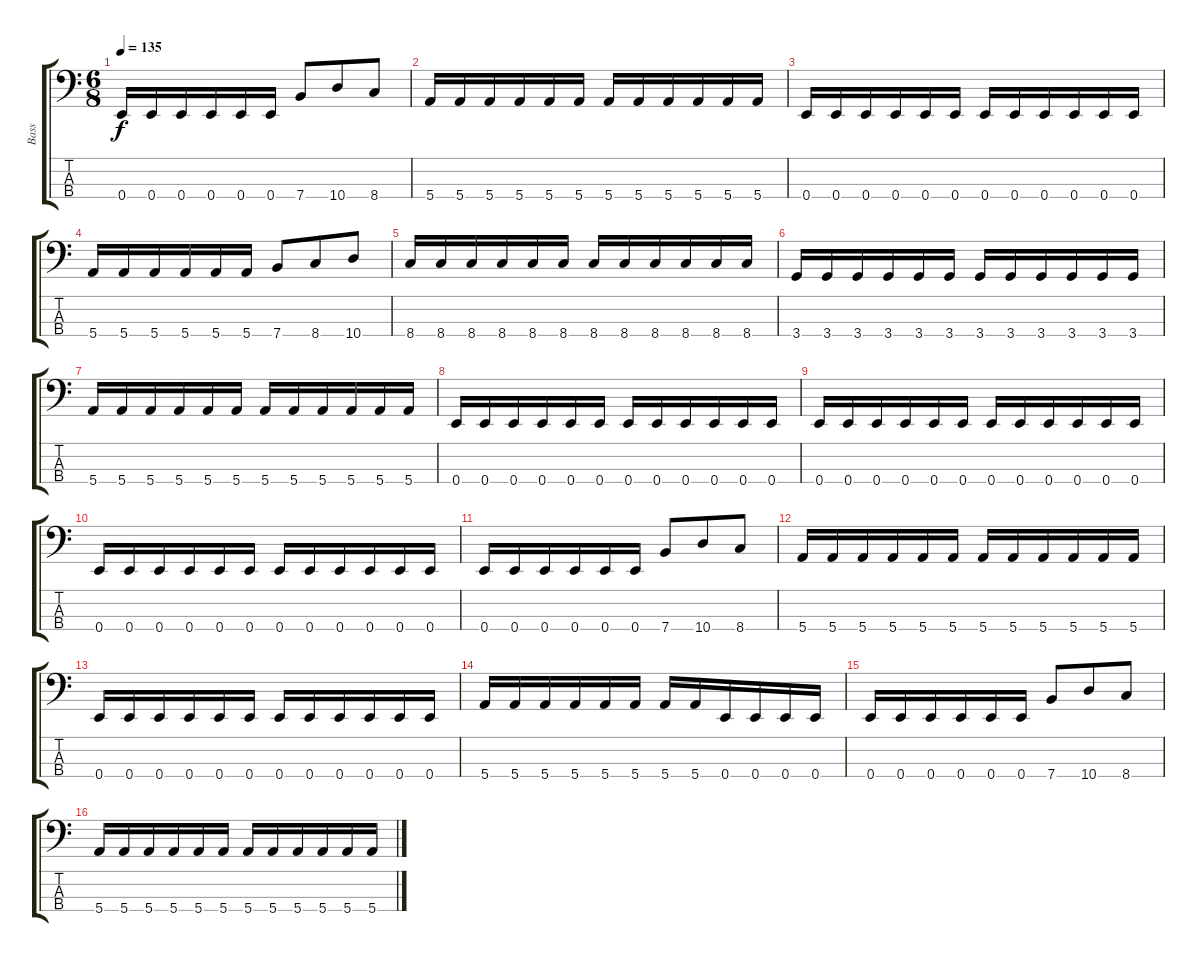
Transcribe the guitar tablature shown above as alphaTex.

\track ("Bass" "Bass") {instrument electricbassfinger}
\staff {score tabs}
\tuning (G2 D2 A1 E1) {hide}
\ts (6 8)
\tempo 135
\clef f4
\ks c
0.4.16{dy f} 0.4.16 0.4.16 0.4.16 0.4.16 0.4.16 7.4.8 10.4.8 8.4.8 |
5.4.16 5.4.16 5.4.16 5.4.16 5.4.16 5.4.16 5.4.16 5.4.16 5.4.16 5.4.16 5.4.16 5.4.16 |
0.4.16 0.4.16 0.4.16 0.4.16 0.4.16 0.4.16 0.4.16 0.4.16 0.4.16 0.4.16 0.4.16 0.4.16 |
5.4.16 5.4.16 5.4.16 5.4.16 5.4.16 5.4.16 7.4.8 8.4.8 10.4.8 |
8.4.16 8.4.16 8.4.16 8.4.16 8.4.16 8.4.16 8.4.16 8.4.16 8.4.16 8.4.16 8.4.16 8.4.16 |
3.4.16 3.4.16 3.4.16 3.4.16 3.4.16 3.4.16 3.4.16 3.4.16 3.4.16 3.4.16 3.4.16 3.4.16 |
5.4.16 5.4.16 5.4.16 5.4.16 5.4.16 5.4.16 5.4.16 5.4.16 5.4.16 5.4.16 5.4.16 5.4.16 |
0.4.16 0.4.16 0.4.16 0.4.16 0.4.16 0.4.16 0.4.16 0.4.16 0.4.16 0.4.16 0.4.16 0.4.16 |
0.4.16 0.4.16 0.4.16 0.4.16 0.4.16 0.4.16 0.4.16 0.4.16 0.4.16 0.4.16 0.4.16 0.4.16 |
0.4.16 0.4.16 0.4.16 0.4.16 0.4.16 0.4.16 0.4.16 0.4.16 0.4.16 0.4.16 0.4.16 0.4.16 |
0.4.16 0.4.16 0.4.16 0.4.16 0.4.16 0.4.16 7.4.8 10.4.8 8.4.8 |
5.4.16 5.4.16 5.4.16 5.4.16 5.4.16 5.4.16 5.4.16 5.4.16 5.4.16 5.4.16 5.4.16 5.4.16 |
0.4.16 0.4.16 0.4.16 0.4.16 0.4.16 0.4.16 0.4.16 0.4.16 0.4.16 0.4.16 0.4.16 0.4.16 |
5.4.16 5.4.16 5.4.16 5.4.16 5.4.16 5.4.16 5.4.16 5.4.16 0.4.16 0.4.16 0.4.16 0.4.16 |
0.4.16 0.4.16 0.4.16 0.4.16 0.4.16 0.4.16 7.4.8 10.4.8 8.4.8 |
5.4.16 5.4.16 5.4.16 5.4.16 5.4.16 5.4.16 5.4.16 5.4.16 5.4.16 5.4.16 5.4.16 5.4.16
